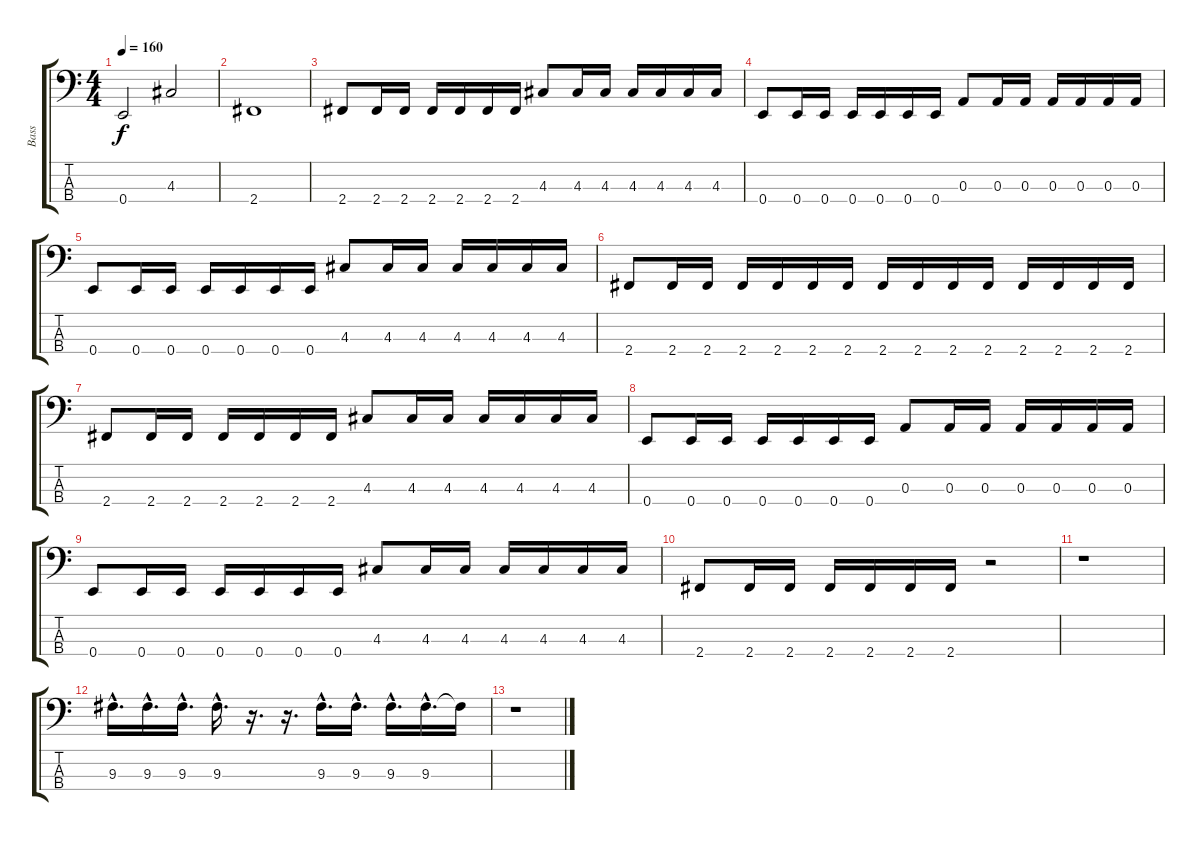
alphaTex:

\track ("Bass" "Bass") {instrument electricbasspick}
\staff {score tabs}
\tuning (G2 D2 A1 E1) {hide}
\ts (4 4)
\tempo 160
\clef f4
\ks c
0.4.2{dy f} 4.3.2 |
2.4.1 |
2.4.8 2.4.16 2.4.16 2.4.16 2.4.16 2.4.16 2.4.16 4.3.8 4.3.16 4.3.16 4.3.16 4.3.16 4.3.16 4.3.16 |
0.4.8 0.4.16 0.4.16 0.4.16 0.4.16 0.4.16 0.4.16 0.3.8 0.3.16 0.3.16 0.3.16 0.3.16 0.3.16 0.3.16 |
0.4.8 0.4.16 0.4.16 0.4.16 0.4.16 0.4.16 0.4.16 4.3.8 4.3.16 4.3.16 4.3.16 4.3.16 4.3.16 4.3.16 |
2.4.8 2.4.16 2.4.16 2.4.16 2.4.16 2.4.16 2.4.16 2.4.16 2.4.16 2.4.16 2.4.16 2.4.16 2.4.16 2.4.16 2.4.16 |
2.4.8 2.4.16 2.4.16 2.4.16 2.4.16 2.4.16 2.4.16 4.3.8 4.3.16 4.3.16 4.3.16 4.3.16 4.3.16 4.3.16 |
0.4.8 0.4.16 0.4.16 0.4.16 0.4.16 0.4.16 0.4.16 0.3.8 0.3.16 0.3.16 0.3.16 0.3.16 0.3.16 0.3.16 |
0.4.8 0.4.16 0.4.16 0.4.16 0.4.16 0.4.16 0.4.16 4.3.8 4.3.16 4.3.16 4.3.16 4.3.16 4.3.16 4.3.16 |
2.4.8 2.4.16 2.4.16 2.4.16 2.4.16 2.4.16 2.4.16 r.2 |
r.1 |
9.3{hac}.16{d} 9.3{hac}.16{d} 9.3{hac}.16{d} 9.3{hac}.16{d} r.16{d} r.16{d} 9.3{hac}.16{d} 9.3{hac}.16{d} 9.3{hac}.16{d} 9.3{hac}.16{d} 9.3{t}.16 |
r.1
